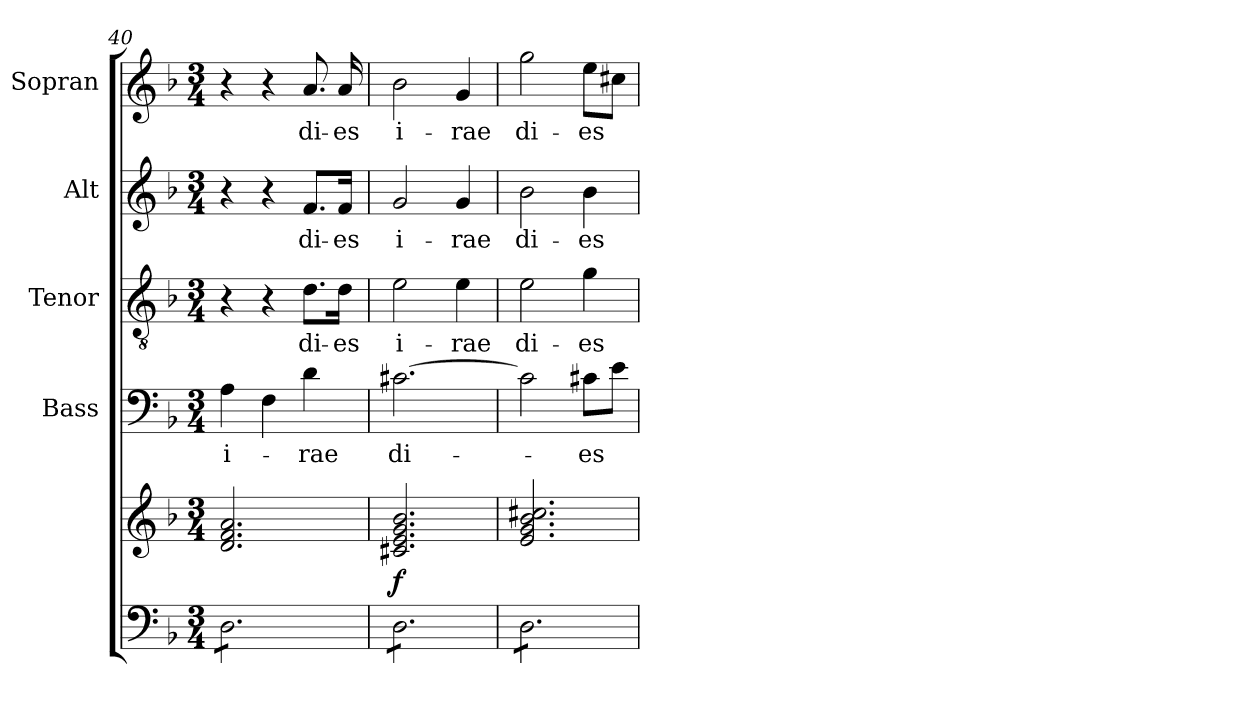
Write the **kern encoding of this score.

**kern	**kern	**dynam	**kern	**text	**kern	**text	**kern	**text	**kern	**text
*part5	*part5	*part5	*part4	*part4	*part3	*part3	*part2	*part2	*part1	*part1
*staff6	*staff5	*staff5/6	*staff4	*staff4	*staff3	*staff3	*staff2	*staff2	*staff1	*staff1
*	*	*	*I"Bass	*	*I"Tenor	*	*I"Alt	*	*I"Sopran	*
*	*	*	*I'B.	*	*I'T.	*	*I'A.	*	*I'S.	*
*clefF4	*clefG2	*	*clefF4	*	*clefGv2	*	*clefG2	*	*clefG2	*
*k[b-]	*k[b-]	*	*k[b-]	*	*k[b-]	*	*k[b-]	*	*k[b-]	*
*F:	*F:	*	*F:	*	*F:	*	*F:	*	*F:	*
*M3/4	*M3/4	*	*M3/4	*	*M3/4	*	*M3/4	*	*M3/4	*
=40	=40	=40	=40	=40	=40	=40	=40	=40	=40	=40
!	!	!	!	!LO:LY:b	!	!	!	!	!	!
*tremolo	*	*	*	*	*	*	*	*	*	*
8D\L	2.d/ 2.f/ 2.a/	.	4A\	i-	4r	.	4r	.	4r	.
8D\	.	.	.	.	.	.	.	.	.	.
8D\	.	.	4F\	.	4r	.	4r	.	4r	.
8D\	.	.	.	.	.	.	.	.	.	.
!	!	!	!	!LO:LY:b	!	!LO:LY:b	!	!LO:LY:b	!	!LO:LY:b
8D\	.	.	4d\	-rae	8.d\L	di-	8.f/L	di-	8.a/	di-
8D\J	.	.	.	.	.	.	.	.	.	.
!	!	!	!	!	!	!LO:LY:b	!	!LO:LY:b	!	!LO:LY:b
.	.	.	.	.	16d\Jk	-es	16f/Jk	-es	16a/	-es
=41	=41	=41	=41	=41	=41	=41	=41	=41	=41	=41
!	!	!LO:DY:b	!	!LO:LY:b	!	!LO:LY:b	!	!LO:LY:b	!	!LO:LY:b
8D\L	2.c#X/ 2.e/ 2.g/ 2.b-/	f	[2.c#X\	di-	2e\	i-	2g/	i-	2b-\	i-
8D\	.	.	.	.	.	.	.	.	.	.
8D\	.	.	.	.	.	.	.	.	.	.
8D\	.	.	.	.	.	.	.	.	.	.
!	!	!	!	!	!	!LO:LY:b	!	!LO:LY:b	!	!LO:LY:b
8D\	.	.	.	.	4e\	-rae	4g/	-rae	4g/	-rae
8D\J	.	.	.	.	.	.	.	.	.	.
=42	=42	=42	=42	=42	=42	=42	=42	=42	=42	=42
!	!	!	!	!	!	!LO:LY:b	!	!LO:LY:b	!	!LO:LY:b
8D\L	2.e/ 2.g/ 2.b-/ 2.cc#X/	.	2c#\]	.	2e\	di-	2b-\	di-	2gg\	di-
8D\	.	.	.	.	.	.	.	.	.	.
8D\	.	.	.	.	.	.	.	.	.	.
8D\	.	.	.	.	.	.	.	.	.	.
!	!	!	!	!LO:LY:b	!	!LO:LY:b	!	!LO:LY:b	!	!LO:LY:b
8D\	.	.	8c#X\L	-es	4g\	-es	4b-\	-es	8ee\L	-es
8D\J	.	.	8e\J	.	.	.	.	.	8cc#X\J	.
*Xtremolo	*	*	*	*	*	*	*	*	*	*
=	=	=	=	=	=	=	=	=	=	=
*-	*-	*-	*-	*-	*-	*-	*-	*-	*-	*-
